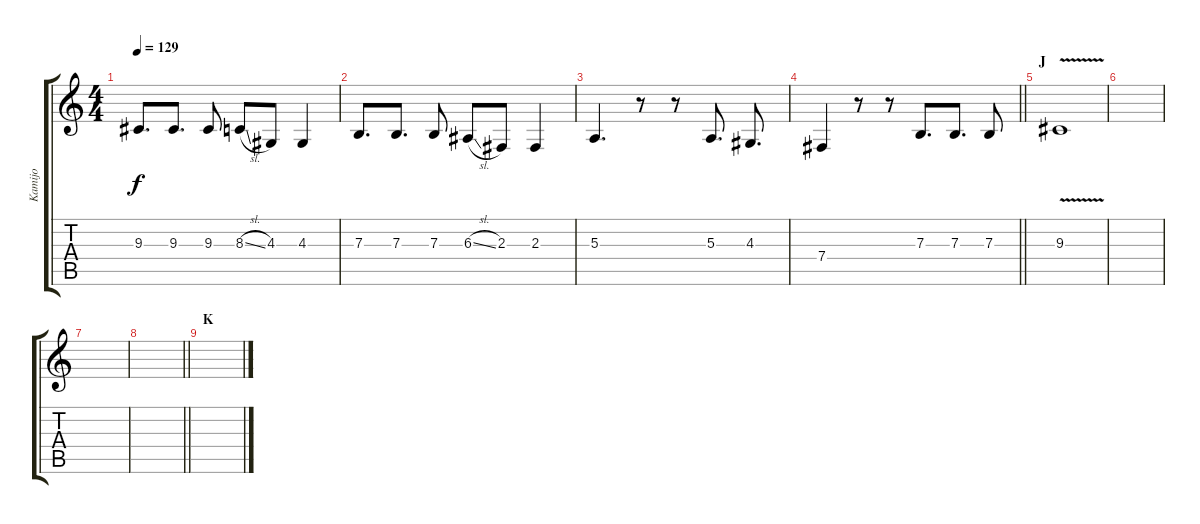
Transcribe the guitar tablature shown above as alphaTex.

\track ("Kamijo" "Kamijo") {instrument choiraahs}
\staff {score tabs}
\tuning (Db4 Ab3 E3 B2 Gb2 Db2) {hide}
\ts (4 4)
\tempo 129
\clef g2
\ks c
9.3.8{d dy f} 9.3.8{d} 9.3.8 8.3{sl}.8 4.3.8 4.3.4 |
7.3.8{d} 7.3.8{d} 7.3.8 6.3{sl}.8 2.3.8 2.3.4 |
5.3.4{d} r.8 r.8 5.3.8{d} 4.3.8{d} |
\barLineRight lightlight
7.4.4 r.8 r.8 7.3.8{d} 7.3.8{d} 7.3.8 |
\section ("" "J")
9.3{v}.1 |
|
|
\barLineRight lightlight
|
\section ("" "K")
